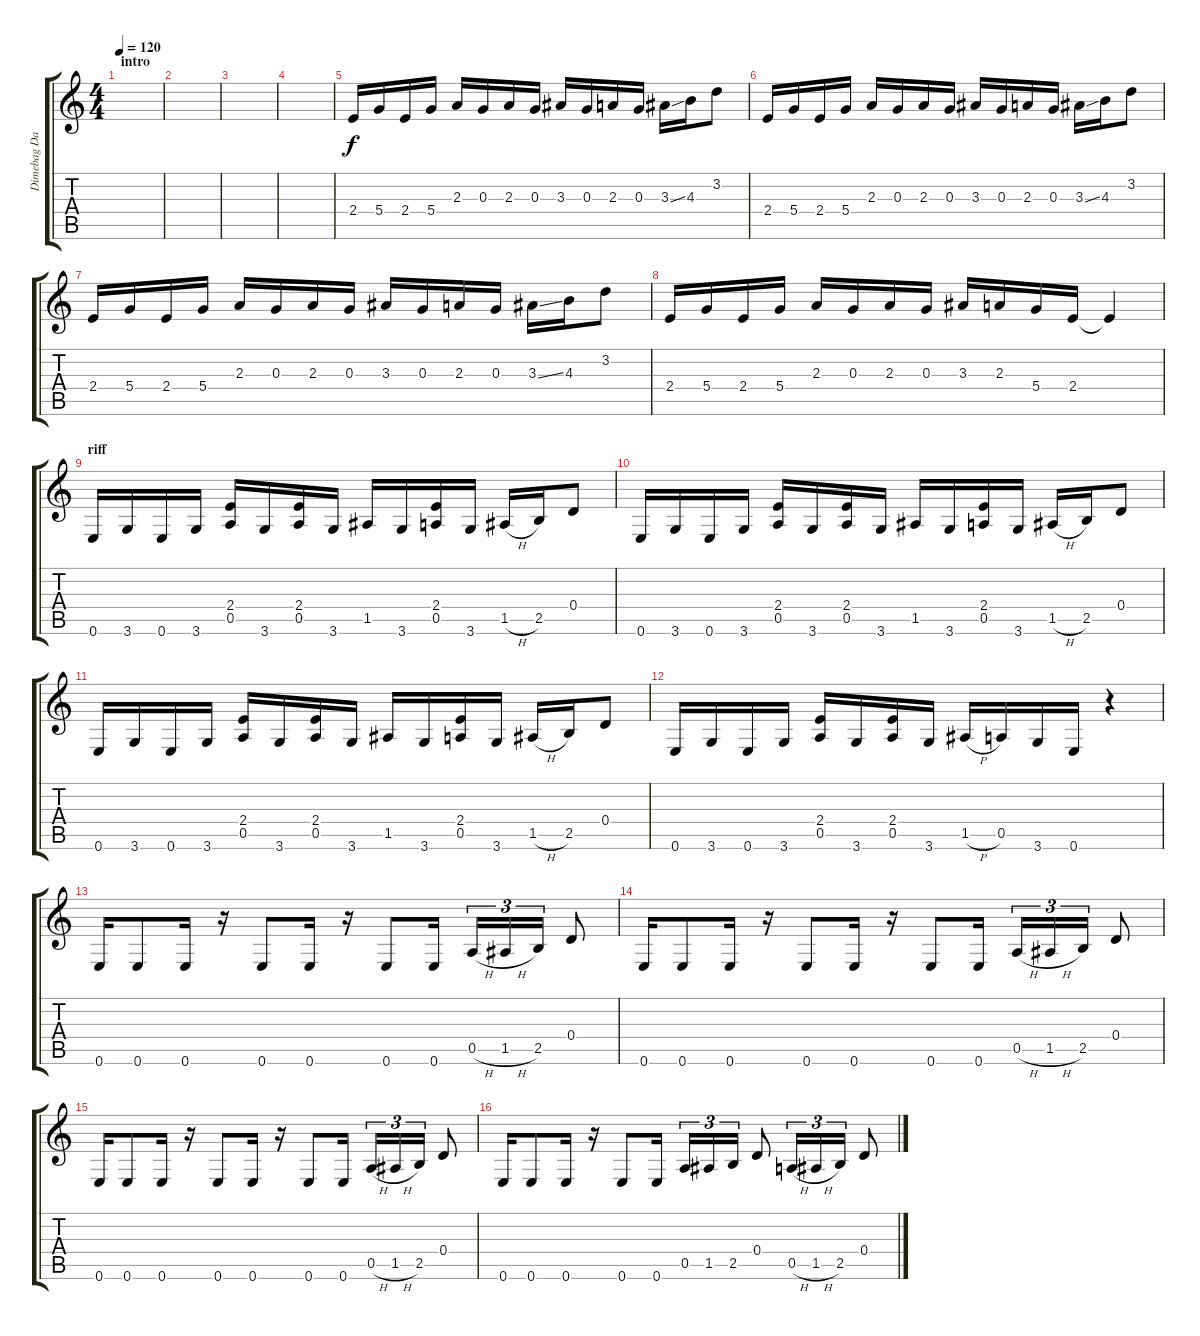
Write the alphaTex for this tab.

\track ("Dimebag Darell" "Dimebag Da") {instrument distortionguitar}
\staff {score tabs}
\tuning (E4 B3 G3 D3 A2 E2) {hide}
\ts (4 4)
\section ("" "intro")
\tempo 120
\clef g2
\ks c
|
|
|
|
2.4.16 5.4.16 2.4.16 5.4.16 2.3.16 0.3.16 2.3.16 0.3.16 3.3.16 0.3.16 2.3.16 0.3.16 3.3{ss}.16 4.3.16 3.2.8 |
2.4.16 5.4.16 2.4.16 5.4.16 2.3.16 0.3.16 2.3.16 0.3.16 3.3.16 0.3.16 2.3.16 0.3.16 3.3{ss}.16 4.3.16 3.2.8 |
2.4.16 5.4.16 2.4.16 5.4.16 2.3.16 0.3.16 2.3.16 0.3.16 3.3.16 0.3.16 2.3.16 0.3.16 3.3{ss}.16 4.3.16 3.2.8 |
2.4.16 5.4.16 2.4.16 5.4.16 2.3.16 0.3.16 2.3.16 0.3.16 3.3.16 2.3.16 5.4.16 2.4.16 2.4{t}.4 |
\section ("" "riff")
0.6.16 3.6.16 0.6.16 3.6.16 (2.4 0.5).16 3.6.16 (2.4 0.5).16 3.6.16 1.5.16 3.6.16 (2.4 0.5).16 3.6.16 1.5{h}.16 2.5.16 0.4.8 |
0.6.16 3.6.16 0.6.16 3.6.16 (2.4 0.5).16 3.6.16 (2.4 0.5).16 3.6.16 1.5.16 3.6.16 (2.4 0.5).16 3.6.16 1.5{h}.16 2.5.16 0.4.8 |
0.6.16 3.6.16 0.6.16 3.6.16 (2.4 0.5).16 3.6.16 (2.4 0.5).16 3.6.16 1.5.16 3.6.16 (2.4 0.5).16 3.6.16 1.5{h}.16 2.5.16 0.4.8 |
0.6.16 3.6.16 0.6.16 3.6.16 (2.4 0.5).16 3.6.16 (2.4 0.5).16 3.6.16 1.5{h}.16 0.5.16 3.6.16 0.6.16 r.4 |
0.6.16 0.6.8 0.6.16 r.16 0.6.8 0.6.16 r.16 0.6.8 0.6.16 0.5{h}.16{tu (3 2)} 1.5{h}.16{tu (3 2)} 2.5.16{tu (3 2)} 0.4.8 |
0.6.16 0.6.8 0.6.16 r.16 0.6.8 0.6.16 r.16 0.6.8 0.6.16 0.5{h}.16{tu (3 2)} 1.5{h}.16{tu (3 2)} 2.5.16{tu (3 2)} 0.4.8 |
0.6.16 0.6.8 0.6.16 r.16 0.6.8 0.6.16 r.16 0.6.8 0.6.16 0.5{h}.16{tu (3 2)} 1.5{h}.16{tu (3 2)} 2.5.16{tu (3 2)} 0.4.8 |
0.6.16 0.6.8 0.6.16 r.16 0.6.8 0.6.16 0.5.16{tu (3 2)} 1.5.16{tu (3 2)} 2.5.16{tu (3 2)} 0.4.8 0.5{h}.16{tu (3 2)} 1.5{h}.16{tu (3 2)} 2.5.16{tu (3 2)} 0.4.8
